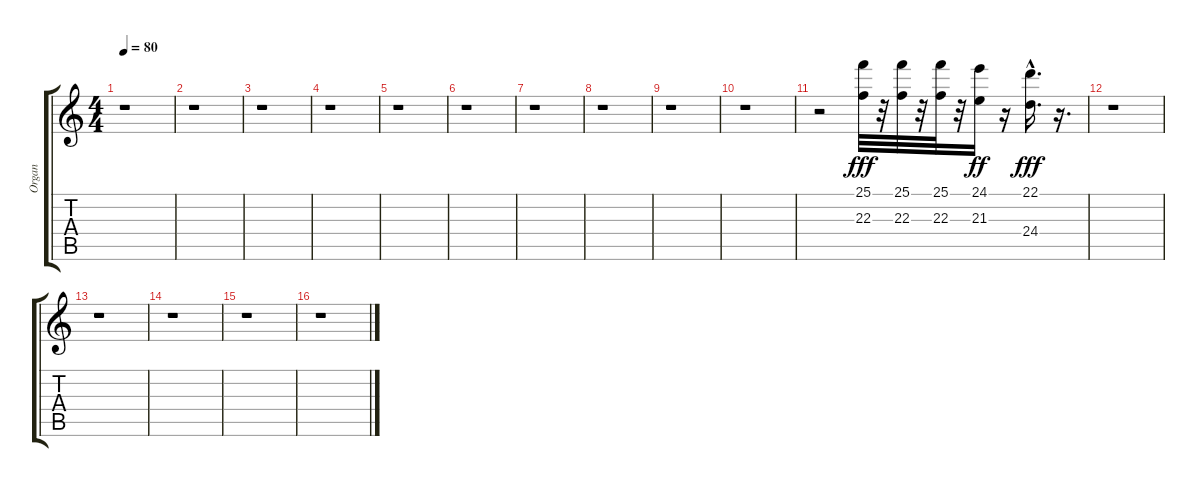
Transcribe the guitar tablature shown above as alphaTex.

\track ("Organ" "Organ") {instrument rockorgan}
\staff {score tabs}
\tuning (E4 B3 G3 D3 A2 E2) {hide}
\ts (4 4)
\tempo 80
\clef g2
\ks c
r.1{dy fff instrument rockorgan} |
r.1 |
r.1 |
r.1 |
r.1 |
r.1 |
r.1 |
r.1 |
r.1 |
r.1 |
r.2 (25.1 22.3).32 r.32 (25.1 22.3).32 r.32 (25.1 22.3).32 r.32 (24.1 21.3).16{dy ff} r.16 (22.1{hac} 24.4{hac}).16{d dy fff} r.16{d} |
r.1 |
r.1 |
r.1 |
r.1 |
r.1
